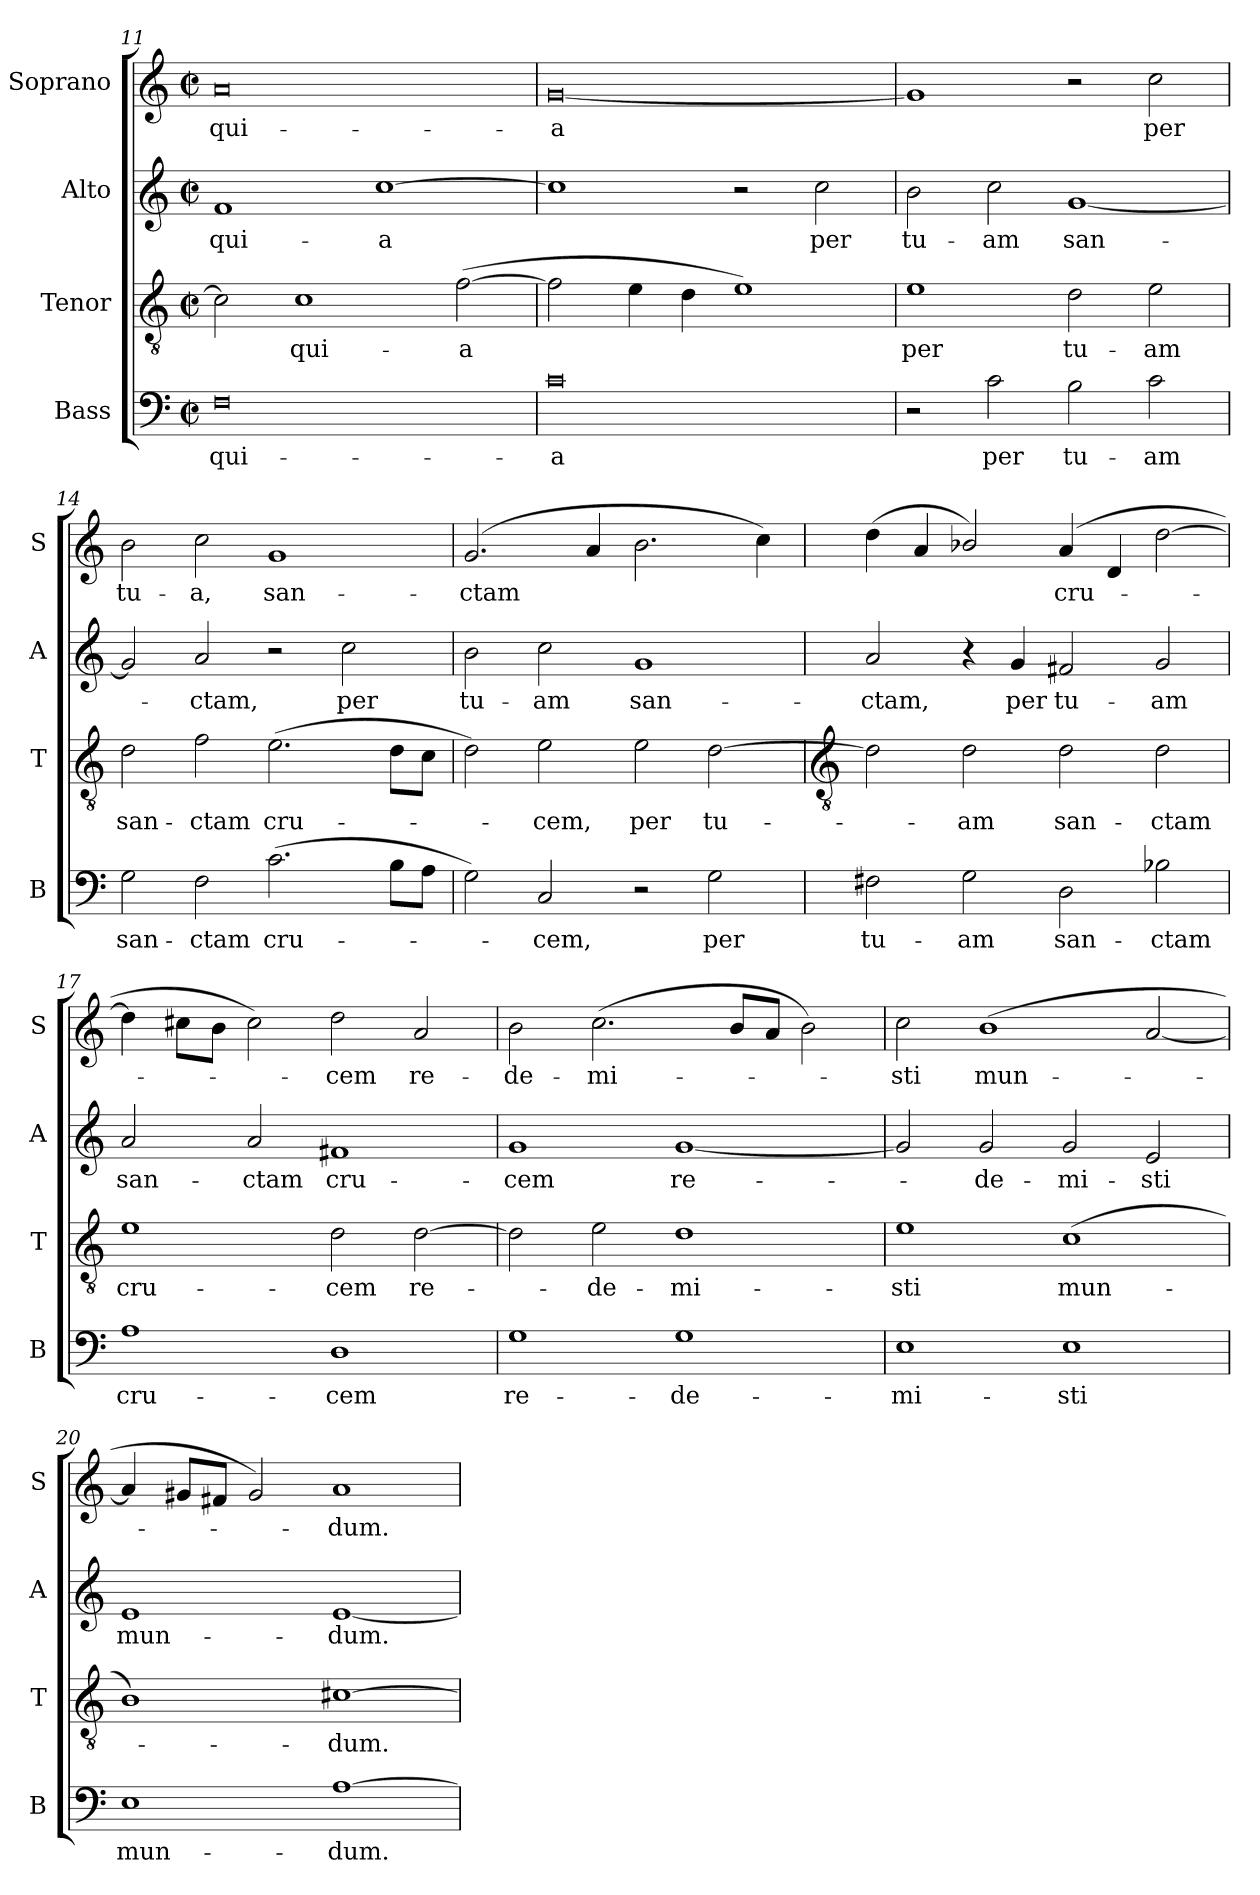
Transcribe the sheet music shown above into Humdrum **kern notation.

**kern	**text	**kern	**text	**kern	**text	**kern	**text
*part4	*part4	*part3	*part3	*part2	*part2	*part1	*part1
*staff4	*staff4	*staff3	*staff3	*staff2	*staff2	*staff1	*staff1
*I"Bass	*	*I"Tenor	*	*I"Alto	*	*I"Soprano	*
*I'B	*	*I'T	*	*I'A	*	*I'S	*
!!LO:LB:g=z
*clefF4	*	*clefGv2	*	*clefG2	*	*clefG2	*
*k[]	*	*k[]	*	*k[]	*	*k[]	*
*C:	*	*C:	*	*C:	*	*C:	*
*M4/2	*	*M4/2	*	*M4/2	*	*M4/2	*
*met(c|)	*	*met(c|)	*	*met(c|)	*	*met(c|)	*
=11	=11	=11	=11	=11	=11	=11	=11
!	!LO:LY:b	!	!	!	!LO:LY:b	!	!LO:LY:b
0F	qui-	2c]	.	1f	qui-	0a	qui-
!	!	!	!LO:LY:b	!	!	!	!
.	.	1c	qui-	.	.	.	.
!	!	!	!	!	!LO:LY:b	!	!
.	.	.	.	[1cc	-a	.	.
!	!	!	!LO:LY:b	!	!	!	!
.	.	(>[2f	-a	.	.	.	.
=12	=12	=12	=12	=12	=12	=12	=12
!	!LO:LY:b	!	!	!	!	!	!LO:LY:b
0c	-a	2f]	.	1cc]	.	[0g	-a
.	.	4e	.	.	.	.	.
.	.	4d	.	.	.	.	.
.	.	1e)	.	2r	.	.	.
!	!	!	!	!	!LO:LY:b	!	!
.	.	.	.	2cc	per	.	.
=13	=13	=13	=13	=13	=13	=13	=13
!	!	!	!LO:LY:b	!	!LO:LY:b	!	!
2r	.	1e	per	2b	tu-	1g]	.
!	!LO:LY:b	!	!	!	!LO:LY:b	!	!
2c	per	.	.	2cc	-am	.	.
!	!LO:LY:b	!	!LO:LY:b	!	!LO:LY:b	!	!
2B	tu-	2d	tu-	[1g	san-	2r	.
!	!LO:LY:b	!	!LO:LY:b	!	!	!	!LO:LY:b
2c	-am	2e	-am	.	.	2cc	per
=14	=14	=14	=14	=14	=14	=14	=14
!	!LO:LY:b	!	!LO:LY:b	!	!	!	!LO:LY:b
2G	san-	2d	san-	2g]	.	2b	tu-
!	!LO:LY:b	!	!LO:LY:b	!	!LO:LY:b	!	!LO:LY:b
2F	-ctam	2f	-ctam	2a	ctam,	2cc	-a,
!	!LO:LY:b	!	!LO:LY:b	!	!	!	!LO:LY:b
(>2.c	cru-	(>2.e	cru-	2r	.	1g	san-
!	!	!	!	!	!LO:LY:b	!	!
.	.	.	.	2cc	per	.	.
8BL	.	8dL	.	.	.	.	.
8AJ	.	8cJ	.	.	.	.	.
=15	=15	=15	=15	=15	=15	=15	=15
!	!	!	!	!	!LO:LY:b	!	!LO:LY:b
2G)	.	2d)	.	2b	tu-	(>2.g	-ctam
!	!LO:LY:b	!	!LO:LY:b	!	!LO:LY:b	!	!
2C	cem,	2e	cem,	2cc	-am	.	.
.	.	.	.	.	.	4a	.
!	!	!	!LO:LY:b	!	!LO:LY:b	!	!
2r	.	2e	per	1g	san-	2.b	.
!	!LO:LY:b	!	!LO:LY:b	!	!	!	!
2G	per	[2d	tu-	.	.	.	.
.	.	.	.	.	.	4cc)	.
!!LO:LB:g=z
=16	=16	=16	=16	=16	=16	=16	=16
*	*	*clefGv2	*	*	*	*	*
!	!LO:LY:b	!	!	!	!LO:LY:b	!	!
2F#X	tu-	2d]	.	2a	-ctam,	(<4dd	.
.	.	.	.	.	.	4a	.
!	!LO:LY:b	!	!LO:LY:b	!	!	!	!
2G	-am	2d	am	4r	.	2b-X/)	.
!	!	!	!	!	!LO:LY:b	!	!
.	.	.	.	4g	per	.	.
!	!LO:LY:b	!	!LO:LY:b	!	!LO:LY:b	!	!LO:LY:b
2D	san-	2d	san-	2f#X	tu-	(>4a	cru-
.	.	.	.	.	.	4d	.
!	!LO:LY:b	!	!LO:LY:b	!	!LO:LY:b	!	!
2B-X	-ctam	2d	-ctam	2g	-am	[2dd	.
=17	=17	=17	=17	=17	=17	=17	=17
!	!LO:LY:b	!	!LO:LY:b	!	!LO:LY:b	!	!
1A	cru-	1e	cru-	2a	san-	4dd]	.
.	.	.	.	.	.	8cc#L	.
.	.	.	.	.	.	8bJ	.
!	!	!	!	!	!LO:LY:b	!	!
.	.	.	.	2a	-ctam	2cc#)	.
!	!LO:LY:b	!	!LO:LY:b	!	!LO:LY:b	!	!LO:LY:b
1D	-cem	2d	-cem	1f#X	cru-	2dd	cem
!	!	!	!LO:LY:b	!	!	!	!LO:LY:b
.	.	[2d	re-	.	.	2a	re-
=18	=18	=18	=18	=18	=18	=18	=18
!	!LO:LY:b	!	!	!	!LO:LY:b	!	!LO:LY:b
1G	re-	2d]	.	1g	-cem	2b	-de-
!	!	!	!LO:LY:b	!	!	!	!LO:LY:b
.	.	2e	de-	.	.	(<2.cc	-mi-
!	!LO:LY:b	!	!LO:LY:b	!	!LO:LY:b	!	!
1G	-de-	1d	-mi-	[1g	re-	.	.
.	.	.	.	.	.	8bL	.
.	.	.	.	.	.	8aJ	.
.	.	.	.	.	.	2b\)	.
=19	=19	=19	=19	=19	=19	=19	=19
!	!LO:LY:b	!	!LO:LY:b	!	!	!	!LO:LY:b
1E	-mi-	1e	-sti	2g]	.	2cc	sti
!	!	!	!	!	!LO:LY:b	!	!LO:LY:b
.	.	.	.	2g	de-	(<1b	mun-
!	!LO:LY:b	!	!LO:LY:b	!	!LO:LY:b	!	!
1E	-sti	(>1c	mun-	2g	-mi-	.	.
!	!	!	!	!	!LO:LY:b	!	!
.	.	.	.	2e	-sti	[2a	.
=20	=20	=20	=20	=20	=20	=20	=20
!	!LO:LY:b	!	!	!	!LO:LY:b	!	!
1E	mun-	1B)	.	1e	mun-	4a]	.
.	.	.	.	.	.	8g#L	.
.	.	.	.	.	.	8f#J	.
.	.	.	.	.	.	2g#)	.
!	!LO:LY:b	!	!LO:LY:b	!	!LO:LY:b	!	!LO:LY:b
[1A	-dum.	[1c#X	dum.	[1e	-dum.	1a	dum.
=	=	=	=	=	=	=	=
*-	*-	*-	*-	*-	*-	*-	*-
